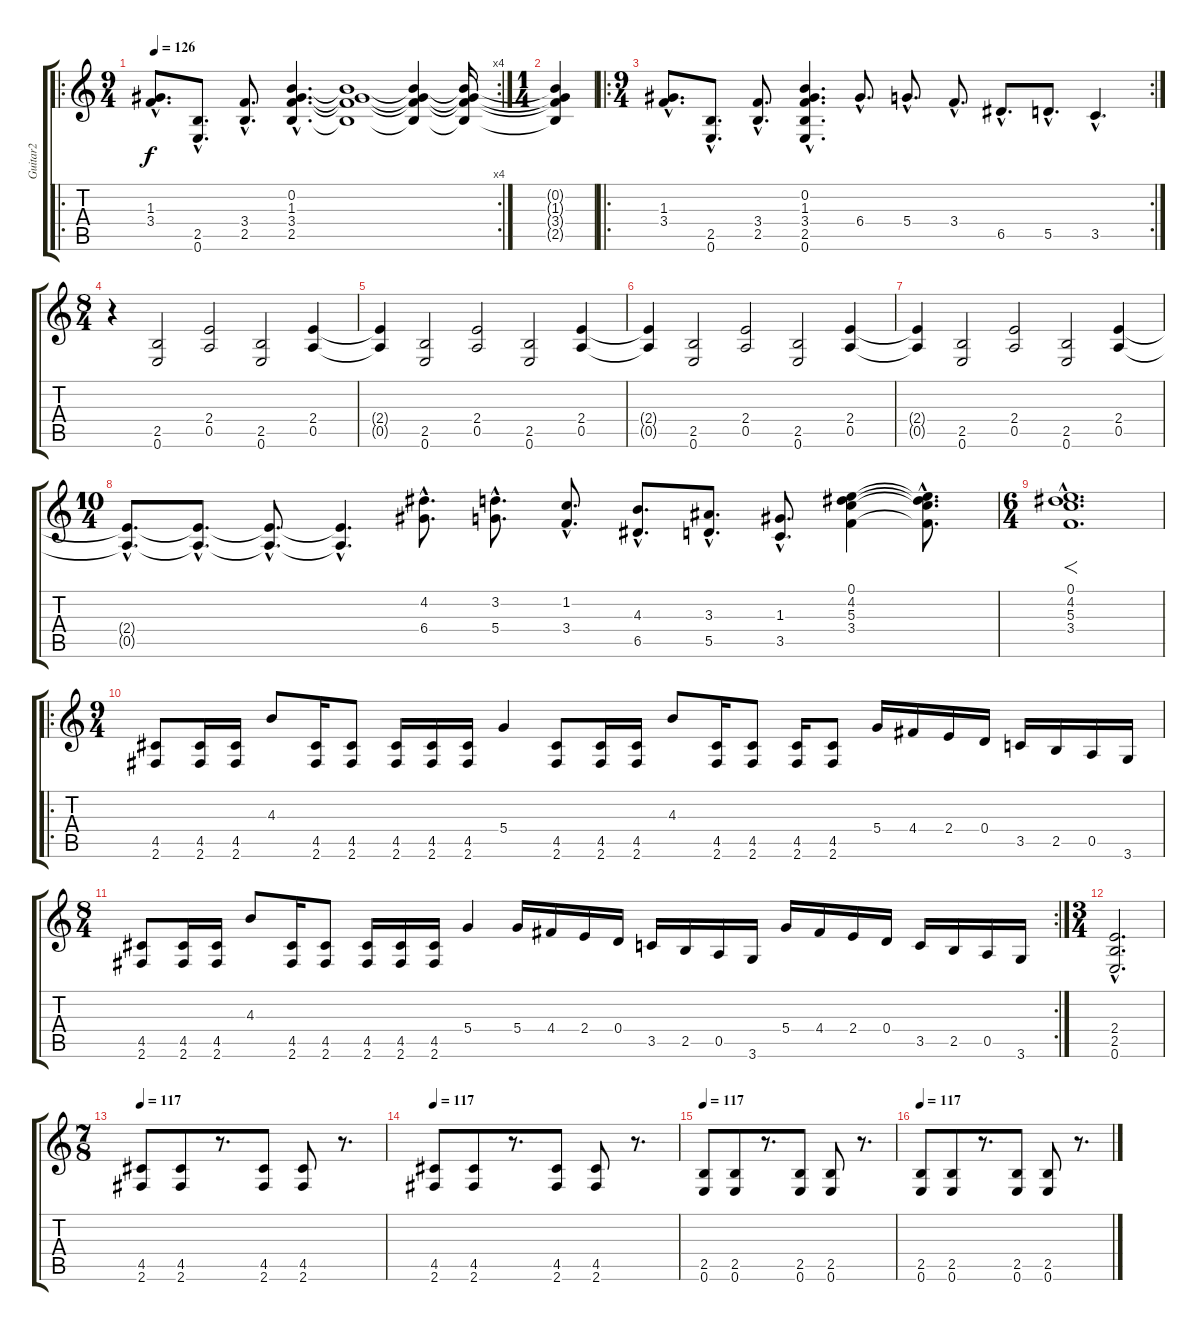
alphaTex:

\track ("Guitar2" "Guitar2") {instrument distortionguitar}
\staff {score tabs}
\tuning (E4 B3 G3 D3 A2 E2) {hide}
\ro
\rc 4
\ts (9 4)
\tempo 126
\clef g2
\ks c
(1.3{hac} 3.4{hac}).8{d dy f instrument electricguitarclean} (2.5{hac} 0.6{hac}).8{d} (3.4{hac} 2.5{hac}).8{d} (0.2{hac} 1.3{hac} 3.4{hac} 2.5{hac}).4{d} (0.2{t} 1.3{t} 3.4{t} 2.5{t}).1 (0.2{t} 1.3{t} 3.4{t} 2.5{t}).4 (0.2{t} 1.3{t} 3.4{t} 2.5{t}).16 |
\ts (1 4)
(0.2{t} 1.3{t} 3.4{t} 2.5{t}).4 |
\ro
\rc 2
\ts (9 4)
(1.3{hac} 3.4{hac}).8{d instrument electricguitarclean} (2.5{hac} 0.6{hac}).8{d} (3.4{hac} 2.5{hac}).8{d} (0.2{hac} 1.3{hac} 3.4{hac} 2.5{hac} 0.6{hac}).4{d} 6.4{hac}.8{d} 5.4{hac}.8{d} 3.4{hac}.8{d} 6.5{hac}.8{d} 5.5{hac}.8{d} 3.5{hac}.4{d} |
\ts (8 4)
r.4{instrument electricguitarclean} (2.5 0.6).2 (2.4 0.5).2 (2.5 0.6).2 (2.4 0.5).4 |
(2.4{t} 0.5{t}).4{instrument electricguitarclean} (2.5 0.6).2 (2.4 0.5).2 (2.5 0.6).2 (2.4 0.5).4 |
(2.4{t} 0.5{t}).4{instrument electricguitarclean} (2.5 0.6).2 (2.4 0.5).2 (2.5 0.6).2 (2.4 0.5).4 |
(2.4{t} 0.5{t}).4{instrument electricguitarclean} (2.5 0.6).2 (2.4 0.5).2 (2.5 0.6).2 (2.4 0.5).4 |
\ts (10 4)
(2.4{hac t} 0.5{hac t}).8{d instrument electricguitarclean} (2.4{hac t} 0.5{hac t}).8{d} (2.4{hac t} 0.5{hac t}).8{d} (2.4{hac t} 0.5{hac t}).4{d} (4.2{hac} 6.4{hac}).8{d} (3.2{hac} 5.4{hac}).8{d} (1.2{hac} 3.4{hac}).8{d} (4.3{hac} 6.5{hac}).8{d} (3.3{hac} 5.5{hac}).8{d} (1.3{hac} 3.5{hac}).8{d} (0.1 4.2 5.3 3.4).4 (0.1{hac t} 4.2{hac t} 5.3{hac t} 3.4{hac t}).8{d} |
\ts (6 4)
(0.1{hac} 4.2{hac} 5.3{hac} 3.4{hac}).1{f d instrument distortionguitar} |
\ro
\ts (9 4)
(4.5 2.6).8 (4.5 2.6).16 (4.5 2.6).16 4.3.8 (4.5 2.6).16 (4.5 2.6).8 (4.5 2.6).16 (4.5 2.6).16 (4.5 2.6).16 5.4.4 (4.5 2.6).8 (4.5 2.6).16 (4.5 2.6).16 4.3.8 (4.5 2.6).16 (4.5 2.6).8 (4.5 2.6).16 (4.5 2.6).8 5.4.16 4.4.16 2.4.16 0.4.16 3.5.16 2.5.16 0.5.16 3.6.16 |
\rc 2
\ts (8 4)
(4.5 2.6).8 (4.5 2.6).16 (4.5 2.6).16 4.3.8 (4.5 2.6).16 (4.5 2.6).8 (4.5 2.6).16 (4.5 2.6).16 (4.5 2.6).16 5.4.4 5.4.16 4.4.16 2.4.16 0.4.16 3.5.16 2.5.16 0.5.16 3.6.16 5.4.16 4.4.16 2.4.16 0.4.16 3.5.16 2.5.16 0.5.16 3.6.16 |
\ts (3 4)
(2.4{hac} 2.5{hac} 0.6{hac}).2{d} |
\ts (7 8)
\tempo 117
(4.5 2.6).8 (4.5 2.6).8 r.8{d} (4.5 2.6).8 (4.5 2.6).8 r.8{d} |
\tempo 117
(4.5 2.6).8 (4.5 2.6).8 r.8{d} (4.5 2.6).8 (4.5 2.6).8 r.8{d} |
\tempo 117
(2.5 0.6).8 (2.5 0.6).8 r.8{d} (2.5 0.6).8 (2.5 0.6).8 r.8{d} |
\tempo 117
(2.5 0.6).8 (2.5 0.6).8 r.8{d} (2.5 0.6).8 (2.5 0.6).8 r.8{d}
